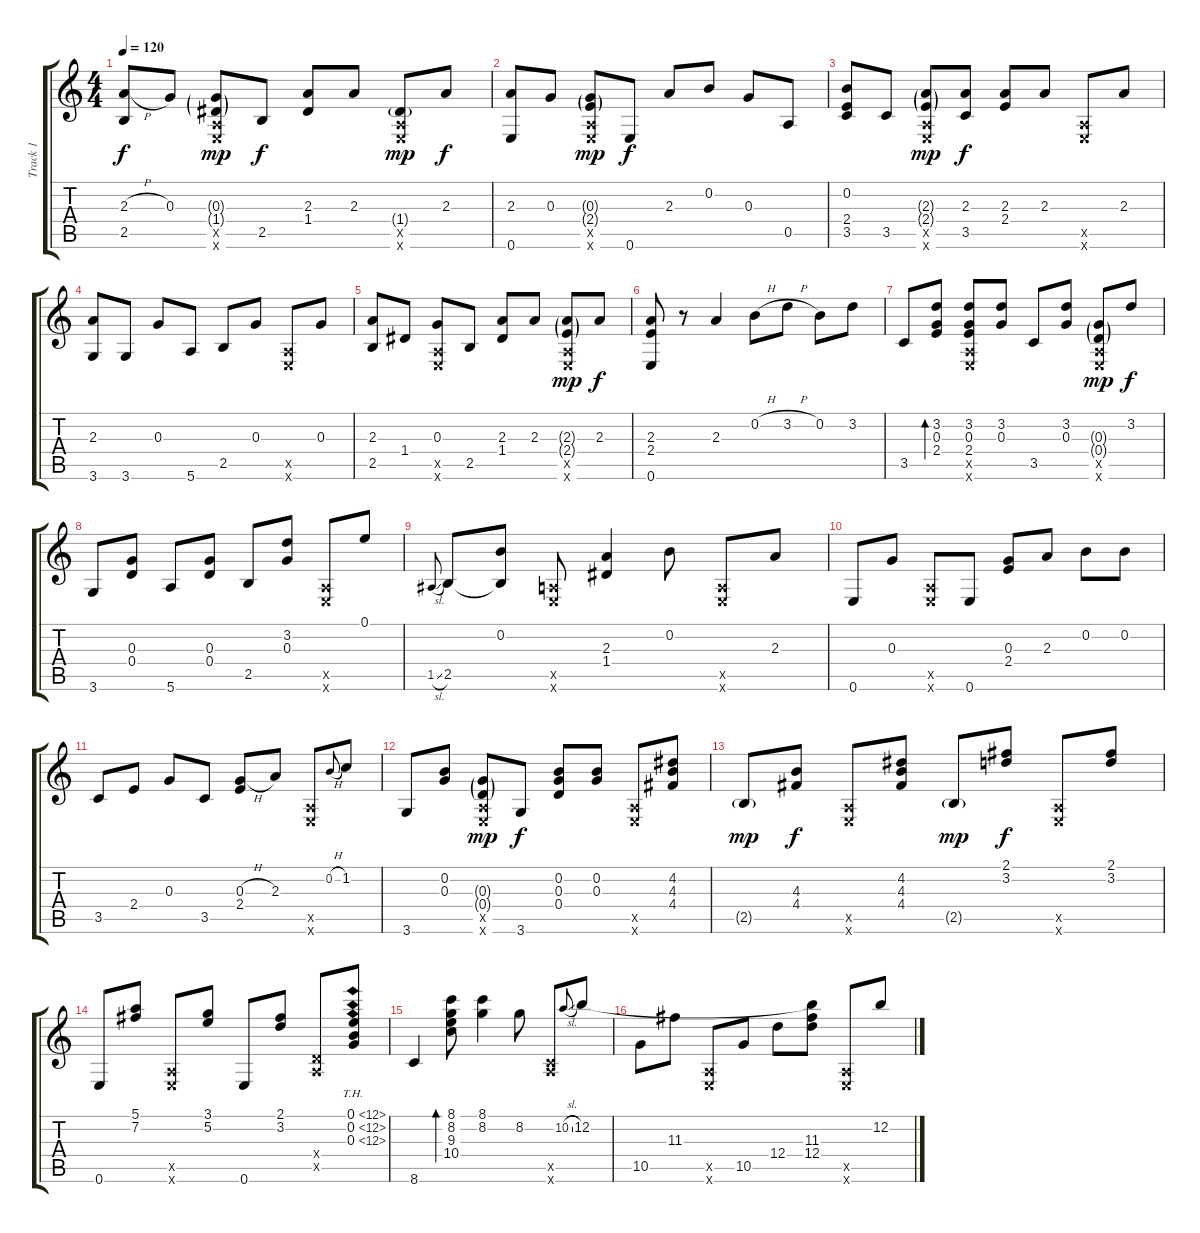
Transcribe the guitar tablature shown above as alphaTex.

\track ("Track 1" "Track 1") {instrument acousticguitarsteel}
\staff {score tabs}
\tuning (E4 B3 G3 D3 A2 E2) {hide}
\ts (4 4)
\tempo 120
\clef g2
\ks c
(2.3{h} 2.5).8{dy f} 0.3.8 (0.3{g} 1.4{g} 0.5{x} 0.6{x}).8{dy mp} 2.5.8{dy f} (2.3 1.4).8 2.3.8 (1.4{g} 0.5{x} 0.6{x}).8{dy mp} 2.3.8{dy f} |
(2.3 0.6).8 0.3.8 (0.3{g} 2.4{g} 0.5{x} 0.6{x}).8{dy mp} 0.6.8{dy f} 2.3.8 0.2.8 0.3.8 0.5.8 |
(0.2 2.4 3.5).8 3.5.8 (2.3{g} 2.4{g} 0.5{x} 0.6{x}).8{dy mp} (2.3 3.5).8{dy f} (2.3 2.4).8 2.3.8 (0.5{x} 0.6{x}).8 2.3.8 |
(2.3 3.6).8 3.6.8 0.3.8 5.6.8 2.5.8 0.3.8 (0.5{x} 0.6{x}).8 0.3.8 |
(2.3 2.5).8 1.4.8 (0.3 0.5{x} 0.6{x}).8 2.5.8 (2.3 1.4).8 2.3.8 (2.3{g} 2.4{g} 0.5{x} 0.6{x}).8{dy mp} 2.3.8{dy f} |
(2.3 2.4 0.6).8 r.8 2.3.4 0.2{h}.8 3.2{h}.8 0.2.8 3.2.8 |
3.5.8 (3.2 0.3 2.4).8{bd 120} (3.2 0.3 2.4 0.5{x} 0.6{x}).8 (3.2 0.3).8 3.5.8 (3.2 0.3).8 (0.3{g} 0.4{g} 0.5{x} 0.6{x}).8{dy mp} 3.2.8{dy f} |
3.6.8 (0.3 0.4).8 5.6.8 (0.3 0.4).8 2.5.8 (3.2 0.3).8 (0.5{x} 0.6{x}).8 0.1.8 |
1.5{sl}.8{gr onbeat} 2.5.8 (0.2 2.5{t}).8 (0.5{x} 0.6{x}).8 (2.3 1.4).4 0.2.8 (0.5{x} 0.6{x}).8 2.3.8 |
0.6.8 0.3.8 (0.5{x} 0.6{x}).8 0.6.8 (0.3 2.4).8 2.3.8 0.2.8 0.2.8 |
3.5.8 2.4.8 0.3.8 3.5.8 (0.3{h} 2.4).8 2.3.8 (0.5{x} 0.6{x}).8 0.2{h}.8{gr onbeat} 1.2.8 |
3.6.8 (0.2 0.3).8 (0.3{g} 0.4{g} 0.5{x} 0.6{x}).8{dy mp} 3.6.8{dy f} (0.2 0.3 0.4).8 (0.2 0.3).8 (0.5{x} 0.6{x}).8 (4.2 4.3 4.4).8 |
2.5{g}.8{dy mp} (4.3 4.4).8{dy f} (0.5{x} 0.6{x}).8 (4.2 4.3 4.4).8 2.5{g}.8{dy mp} (2.1 3.2).8{dy f} (0.5{x} 0.6{x}).8 (2.1 3.2).8 |
0.6.8 (5.1 7.2).8 (0.5{x} 0.6{x}).8 (3.1 5.2).8 0.6.8 (2.1 3.2).8 (0.4{x} 0.5{x}).8 (0.1{th 12} 0.2{th 12} 0.3{th 12}).8 |
8.6.4 (8.1 8.2 9.3 10.4).8{bd 120} (8.1 8.2).4 8.2.8 (0.5{x} 8.6{x}).8 10.2{sl}.8{gr onbeat} 12.2.8 |
10.5.8 11.3.8 (0.5{x} 0.6{x}).8 10.5.8 12.4.8 (12.2{t} 11.3 12.4).8 (0.5{x} 0.6{x}).8 12.2.8
